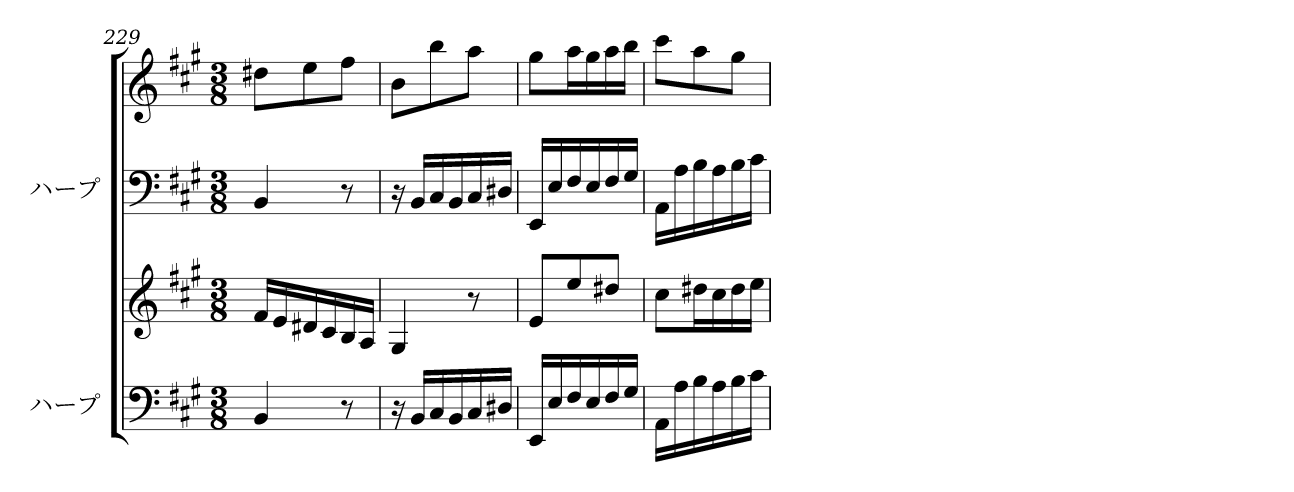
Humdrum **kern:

**kern	**kern	**kern	**kern
*part2	*part2	*part1	*part1
*staff4	*staff3	*staff2	*staff1
*I"ハープ	*	*I"ハープ	*
*clefF4	*clefG2	*clefF4	*clefG2
*k[f#c#g#]	*k[f#c#g#]	*k[f#c#g#]	*k[f#c#g#]
*M3/8	*M3/8	*M3/8	*M3/8
=229	=229	=229	=229
4BB/	16f#/LL	4BB/	8dd#X\L
.	16e/	.	.
.	16d#X/	.	8ee\
.	16c#/	.	.
8r	16B/	8r	8ff#\J
.	16A/JJ	.	.
=230	=230	=230	=230
16r	4G#/	16r	8b\L
16BB/LL	.	16BB/LL	.
16C#/	.	16C#/	8bb\
16BB/	.	16BB/	.
16C#/	8r	16C#/	8aa\J
16D#X/JJ	.	16D#X/JJ	.
=231	=231	=231	=231
16EE/LL	8e/L	16EE/LL	8gg#\L
16E/	.	16E/	.
16F#/	8ee/	16F#/	16aa\L
16E/	.	16E/	16gg#\
16F#/	8dd#X/J	16F#/	16aa\
16G#/JJ	.	16G#/JJ	16bb\JJ
=232	=232	=232	=232
16AA\LL	8cc#\L	16AA\LL	8ccc#\L
16A\	.	16A\	.
16B\	16dd#X\L	16B\	8aa\
16A\	16cc#\	16A\	.
16B\	16dd#\	16B\	8gg#\J
16c#\JJ	16ee\JJ	16c#\JJ	.
=	=	=	=
*-	*-	*-	*-
